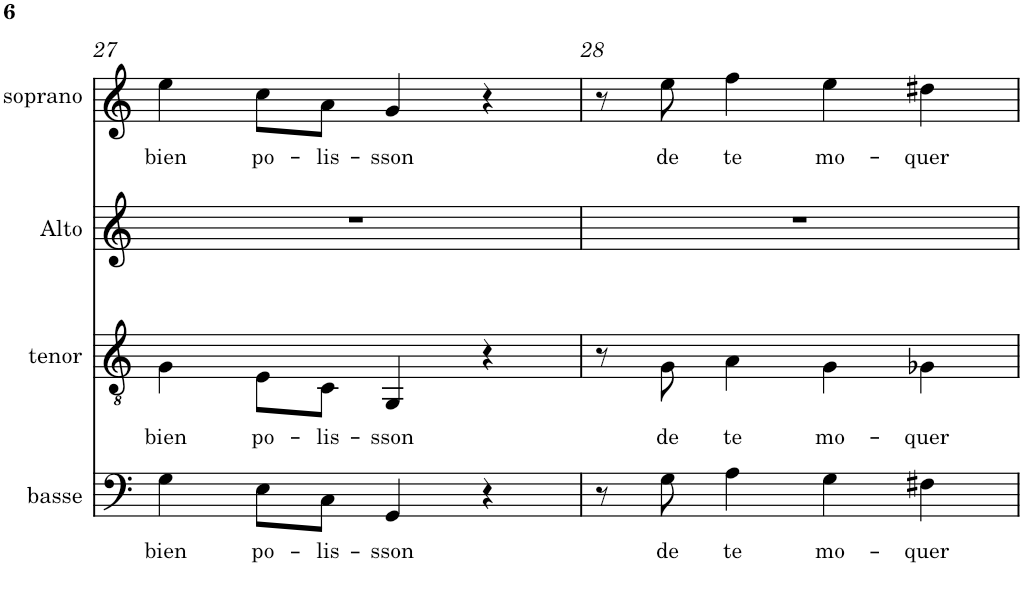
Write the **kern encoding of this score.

**kern	**text	**kern	**text	**kern	**kern	**text
*part4	*part4	*part3	*part3	*part2	*part1	*part1
*staff4	*staff4	*staff3	*staff3	*staff2	*staff1	*staff1
*I"basse	*	*I"tenor	*	*I"Alto	*I"soprano	*
*I'basse	*	*I'tenor	*	*I'Alto	*I'soprano	*
!!LO:PB:g=z
*clefF4	*	*clefGv2	*	*clefG2	*clefG2	*
*k[]	*	*k[]	*	*k[]	*k[]	*
*M4/4	*	*M4/4	*	*M4/4	*M4/4	*
*met(c)	*	*met(c)	*	*met(c)	*met(c)	*
=27	=27	=27	=27	=27	=27	=27
!	!LO:LY:b	!	!LO:LY:b	!	!	!LO:LY:b
4G\	bien	4G\	bien	1r	4ee\	bien
!	!LO:LY:b	!	!LO:LY:b	!	!	!LO:LY:b
8E\L	po-	8E\L	po-	.	8cc\L	po-
!	!LO:LY:b	!	!LO:LY:b	!	!	!LO:LY:b
8C\J	-lis-	8C\J	-lis-	.	8a\J	-lis-
!	!LO:LY:b	!	!LO:LY:b	!	!	!LO:LY:b
4GG/	-sson	4GG/	-sson	.	4g/	-sson
4r	.	4r	.	.	4r	.
=28	=28	=28	=28	=28	=28	=28
8r	.	8r	.	1r	8r	.
!	!LO:LY:b	!	!LO:LY:b	!	!	!LO:LY:b
8G\	de	8G\	de	.	8ee\	de
!	!LO:LY:b	!	!LO:LY:b	!	!	!LO:LY:b
4A\	te	4A\	te	.	4ff\	te
!	!LO:LY:b	!	!LO:LY:b	!	!	!LO:LY:b
4G\	mo-	4G\	mo-	.	4ee\	mo-
!	!LO:LY:b	!	!LO:LY:b	!	!	!LO:LY:b
4F#X\	-quer	4G-X\	-quer	.	4dd#X\	-quer
=	=	=	=	=	=	=
*-	*-	*-	*-	*-	*-	*-
